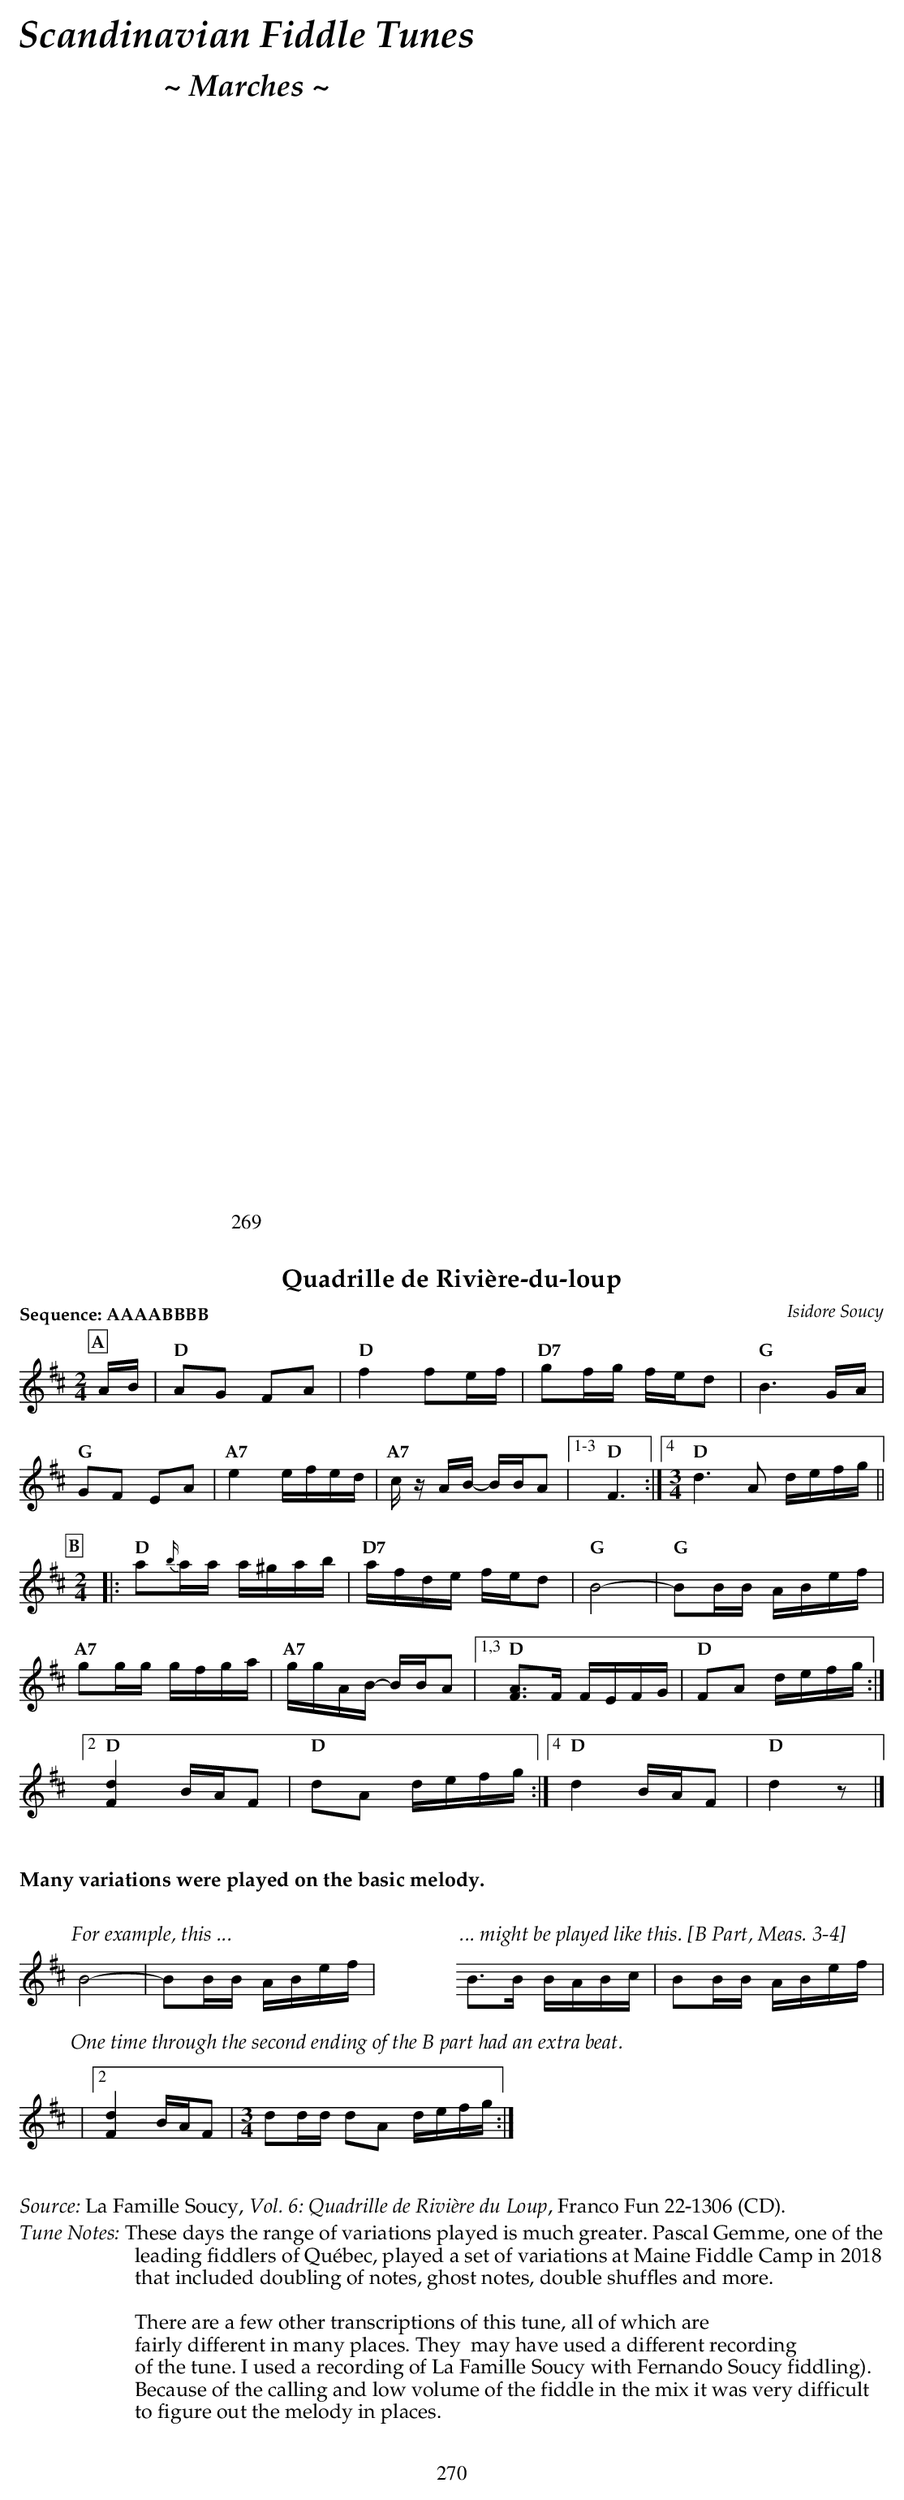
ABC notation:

X:1
T:Quadrille de Rivière-du-loup
C:Isidore Soucy
U:s = !slide!
U:t = !trill!
M:2/4
L:1/16
P: Sequence: AAAABBBB
K:D
 [P:A] AB |\
"D" A2G2 F2A2 | "D" f4 f2ef | "D7" g2fg fed2 | "G" B6 GA |
"G" G2F2 E2A2 | "A7" e4 efed |"A7"  cz AB- BBA2 |1-3 "D" F6  :|4 [M:3/4] "D" d6 A2  defg  ||
[P:B] [M:2/4] |: \
"D" a2{b/}aa a^gab | "D7" afde fed2 | "G" B8- | "G" B2BB ABef |
"A7" g2gg gfga | "A7" ggAB- BBA2 |1,3  "D" [FA]2>F2 FEFG | "D" F2A2  defg  :|2
"D" [dF]4 BAF2 | "D" d2A2 defg :|4  "D" d4 BAF2 | "D" d4 z2 |]
%%vskip 20
%%textfont Palatino-Bold 16
%%text Many variations were played on the basic melody.
%%vskip 30
"@-10,28 $2For example, this ...$0"
B8- | B2BB ABef |\
"@-10,28 $2... might be played like this. [B Part, Meas. 3-4]$0"\
B2>B2 BABc | B2BB ABef |
%%vskip 30
"@-10,65 $2One time through the second ending of the B part had an extra beat.$0"\
|2 [dF]4 BAF2 | [M:3/4] d2dd d2A2 defg :|
